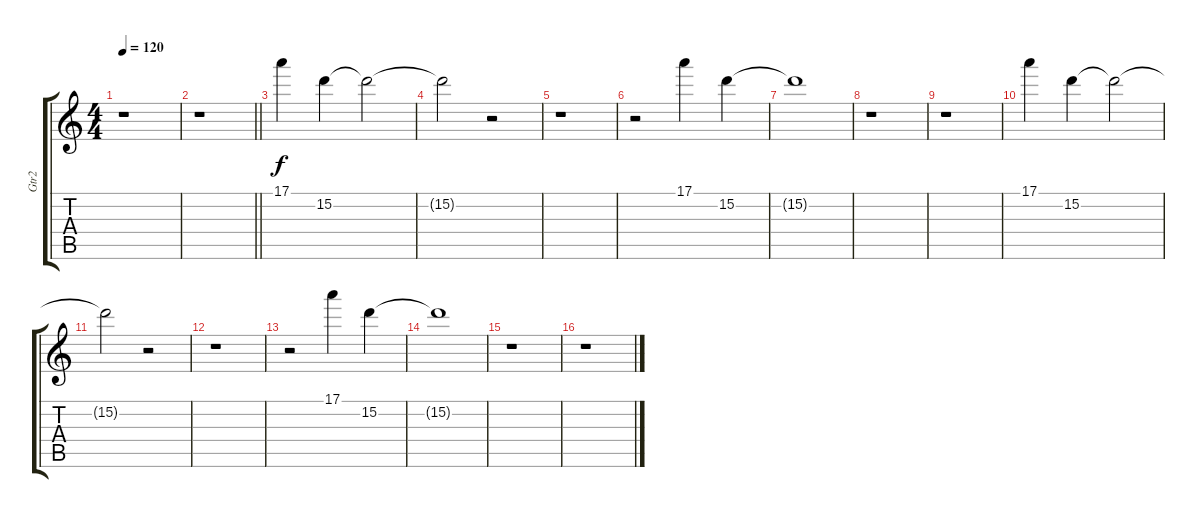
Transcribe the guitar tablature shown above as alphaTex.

\track ("Gtr2" "Gtr2") {instrument synthbass2}
\staff {score tabs}
\tuning (E4 B3 G3 D3 A2 E2) {hide}
\ts (4 4)
\tempo 120
\clef g2
\ks c
r.1{dy f} |
\barLineRight lightlight
r.1 |
17.1.4 15.2.4 15.2{t}.2 |
15.2{t}.2 r.2 |
r.1 |
r.2 17.1.4 15.2.4 |
15.2{t}.1 |
r.1 |
r.1 |
17.1.4 15.2.4 15.2{t}.2 |
15.2{t}.2 r.2 |
r.1 |
r.2 17.1.4 15.2.4 |
15.2{t}.1 |
r.1 |
r.1
